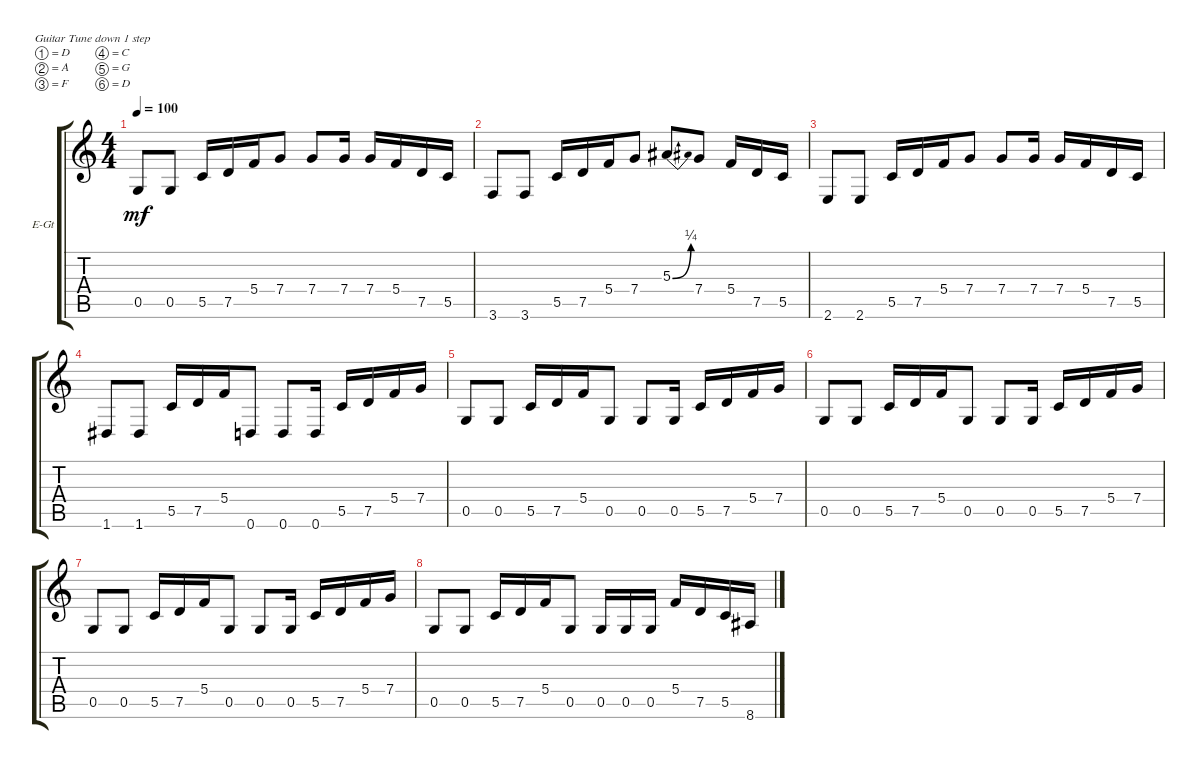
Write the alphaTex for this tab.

\defaultSystemsLayout 4
\bracketExtendMode groupsimilarinstruments
\firstSystemTrackNameOrientation horizontal
\otherSystemsTrackNameOrientation horizontal
\track ("Rhythm Guitar " "E-Gt") {instrument electricguitarclean}
\staff {score tabs}
\tuning (D4 A3 F3 C3 G2 D2)
\ts (4 4)
\tempo 100
\clef g2
\ks c
0.5.8{dy mf} 0.5.8 5.5.16 7.5.16 5.4.16 7.4.8 7.4.8 7.4.16 7.4.16 5.4.16 7.5.16 5.5.16 |
3.6.8 3.6.8 5.5.16 7.5.16 5.4.16 7.4.8 5.3{be (bend 0 0 15 1)}.8 7.4.8 5.4.16 7.5.16 5.5.16 |
2.6.8 2.6.8 5.5.16 7.5.16 5.4.16 7.4.8 7.4.8 7.4.16 7.4.16 5.4.16 7.5.16 5.5.16 |
1.6.8 1.6.8 5.5.16 7.5.16 5.4.16 0.6.8 0.6.8 0.6.16 5.5.16 7.5.16 5.4.16 7.4.16 |
0.5.8 0.5.8 5.5.16 7.5.16 5.4.16 0.5.8 0.5.8 0.5.16 5.5.16 7.5.16 5.4.16 7.4.16 |
0.5.8 0.5.8 5.5.16 7.5.16 5.4.16 0.5.8 0.5.8 0.5.16 5.5.16 7.5.16 5.4.16 7.4.16 |
0.5.8 0.5.8 5.5.16 7.5.16 5.4.16 0.5.8 0.5.8 0.5.16 5.5.16 7.5.16 5.4.16 7.4.16 |
0.5.8 0.5.8 5.5.16 7.5.16 5.4.16 0.5.8 0.5.16 0.5.16 0.5.16 5.4.16 7.5.16 5.5.16 8.6.16
